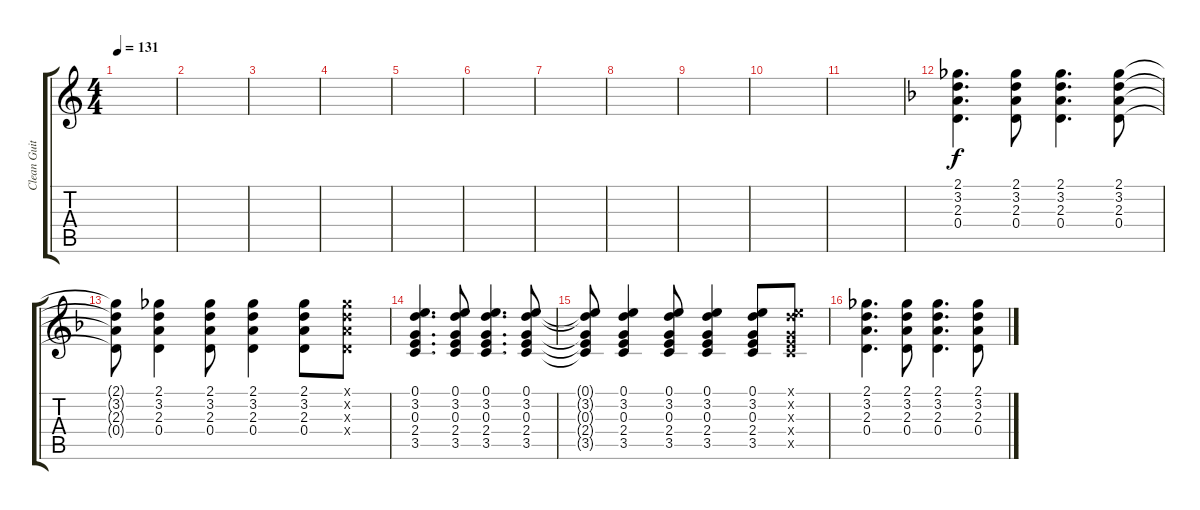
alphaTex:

\track ("Clean Guitar 1" "Clean Guit") {instrument electricguitarclean}
\staff {score tabs}
\tuning (E4 B3 G3 D3 A2 D2) {hide}
\ts (4 4)
\tempo 131
\clef g2
\ks c
|
|
|
|
|
|
|
|
|
|
|
\ks f
(2.1 3.2 2.3 0.4).4{d} (2.1 3.2 2.3 0.4).8 (2.1 3.2 2.3 0.4).4{d} (2.1 3.2 2.3 0.4).8 |
(2.1{t} 3.2{t} 2.3{t} 0.4{t}).8 (2.1 3.2 2.3 0.4).4 (2.1 3.2 2.3 0.4).8 (2.1 3.2 2.3 0.4).4 (2.1 3.2 2.3 0.4).8 (2.1{x} 3.2{x} 2.3{x} 0.4{x}).8 |
(0.1 3.2 0.3 2.4 3.5).4{d} (0.1 3.2 0.3 2.4 3.5).8 (0.1 3.2 0.3 2.4 3.5).4{d} (0.1 3.2 0.3 2.4 3.5).8 |
(0.1{t} 3.2{t} 0.3{t} 2.4{t} 3.5{t}).8 (0.1 3.2 0.3 2.4 3.5).4 (0.1 3.2 0.3 2.4 3.5).8 (0.1 3.2 0.3 2.4 3.5).4 (0.1 3.2 0.3 2.4 3.5).8 (0.1{x} 3.2{x} 0.3{x} 2.4{x} 3.5{x}).8 |
(2.1 3.2 2.3 0.4).4{d balance 4} (2.1 3.2 2.3 0.4).8 (2.1 3.2 2.3 0.4).4{d} (2.1 3.2 2.3 0.4).8
